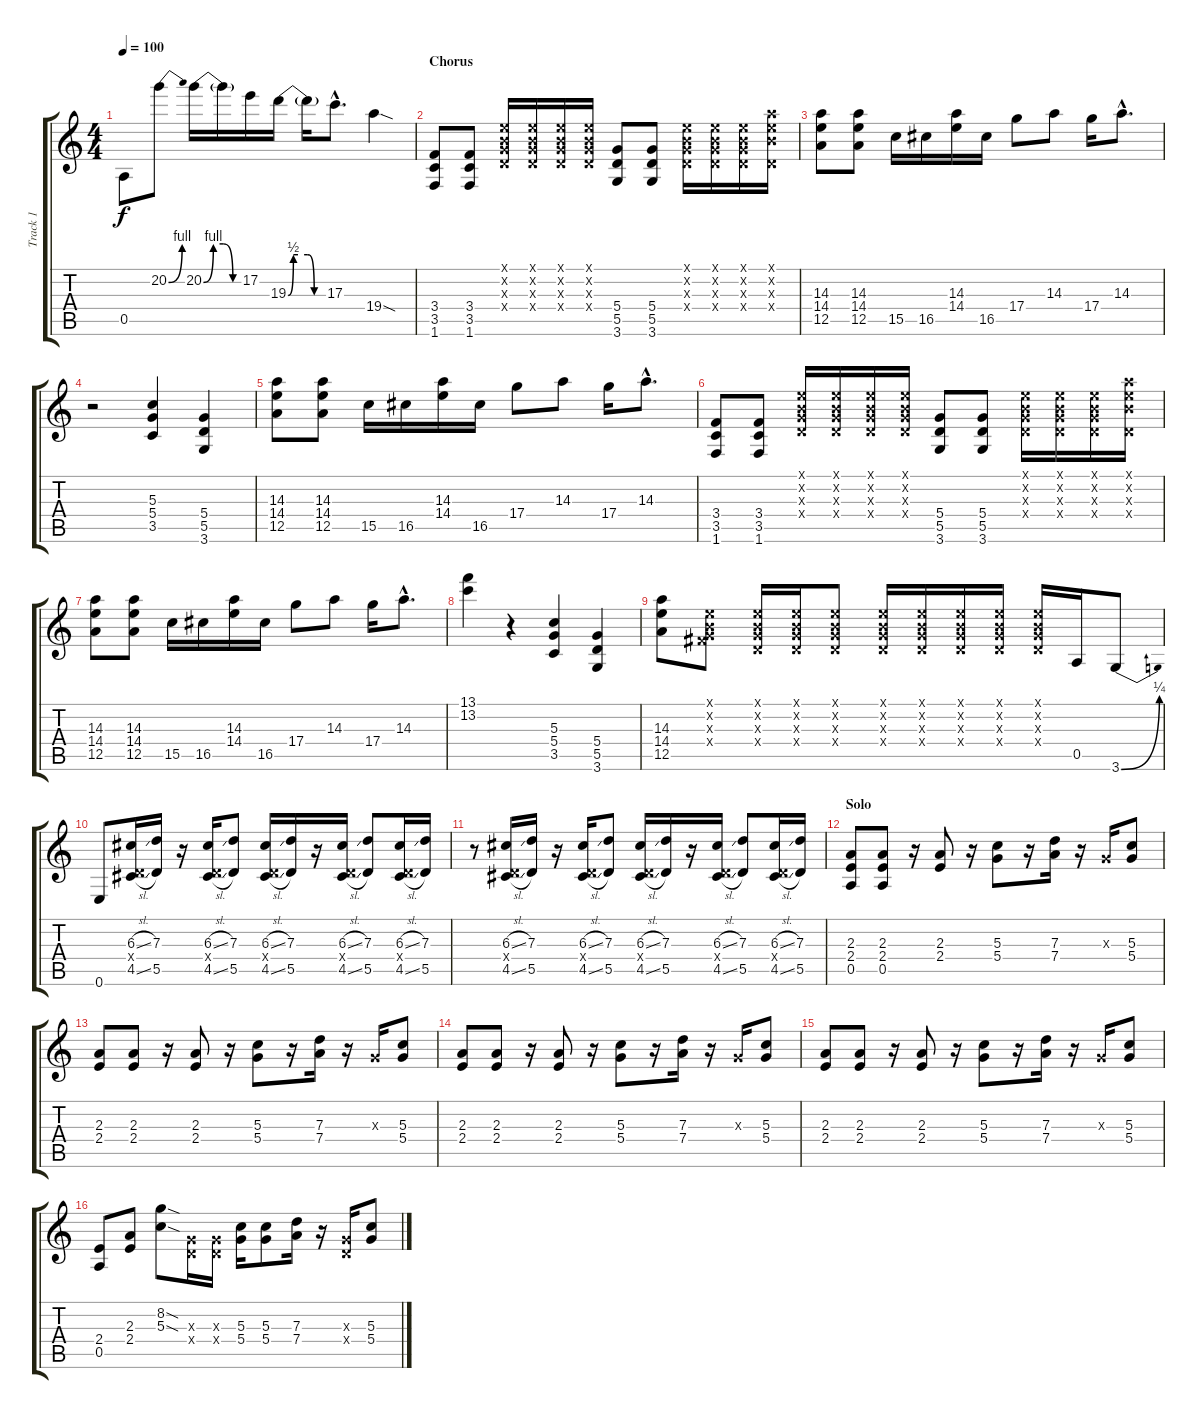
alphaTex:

\track ("Track 1" "Track 1") {instrument overdrivenguitar}
\staff {score tabs}
\tuning (E4 B3 G3 D3 A2 E2) {hide}
\ts (4 4)
\tempo 100
\clef g2
\ks c
0.5.8{dy f} 20.2{be (bend 0 0 60 4)}.8 20.2{be (custom 0 0 15 4 30 4 45 0 60 0)}.16 20.2{t}.16 17.2.16 19.3{be (custom 0 0 8 2 15 2 30 2 40 0 60 0)}.16 19.3{t}.16 17.3{hac}.8{d} 19.4{sod}.4 |
\section ("" "Chorus")
(3.4 3.5 1.6).8 (3.4 3.5 1.6).8 (0.1{x} 0.2{x} 0.3{x} 0.4{x}).16 (0.1{x} 0.2{x} 0.3{x} 0.4{x}).16 (0.1{x} 0.2{x} 0.3{x} 0.4{x}).16 (0.1{x} 0.2{x} 0.3{x} 0.4{x}).16 (5.4 5.5 3.6).8 (5.4 5.5 3.6).8 (0.1{x} 0.2{x} 0.3{x} 0.4{x}).16 (0.1{x} 0.2{x} 0.3{x} 0.4{x}).16 (0.1{x} 0.2{x} 0.3{x} 0.4{x}).16 (0.1{x} 0.2{x} 14.3{x} 0.4{x}).16 |
(14.3 14.4 12.5).8 (14.3 14.4 12.5).8 15.5.16 16.5.16 (14.3 14.4).16 16.5.16 17.4.8 14.3.8 17.4.16 14.3{hac}.8{d} |
r.2 (5.3 5.4 3.5).4 (5.4 5.5 3.6).4 |
(14.3 14.4 12.5).8 (14.3 14.4 12.5).8 15.5.16 16.5.16 (14.3 14.4).16 16.5.16 17.4.8 14.3.8 17.4.16 14.3{hac}.8{d} |
(3.4 3.5 1.6).8 (3.4 3.5 1.6).8 (0.1{x} 0.2{x} 0.3{x} 0.4{x}).16 (0.1{x} 0.2{x} 0.3{x} 0.4{x}).16 (0.1{x} 0.2{x} 0.3{x} 0.4{x}).16 (0.1{x} 0.2{x} 0.3{x} 0.4{x}).16 (5.4 5.5 3.6).8 (5.4 5.5 3.6).8 (0.1{x} 0.2{x} 0.3{x} 0.4{x}).16 (0.1{x} 0.2{x} 0.3{x} 0.4{x}).16 (0.1{x} 0.2{x} 0.3{x} 0.4{x}).16 (0.1{x} 0.2{x} 14.3{x} 0.4{x}).16 |
(14.3 14.4 12.5).8 (14.3 14.4 12.5).8 15.5.16 16.5.16 (14.3 14.4).16 16.5.16 17.4.8 14.3.8 17.4.16 14.3{hac}.8{d} |
(13.1 13.2).4 r.4 (5.3 5.4 3.5).4 (5.4 5.5 3.6).4 |
(14.3 14.4 12.5).8 (0.1{x} 0.2{x} 0.3{x} 4.4{x}).8 (0.1{x} 0.2{x} 0.3{x} 0.4{x}).16 (0.1{x} 0.2{x} 0.3{x} 0.4{x}).16 (0.1{x} 0.2{x} 0.3{x} 0.4{x}).8 (0.1{x} 0.2{x} 0.3{x} 0.4{x}).16 (0.1{x} 0.2{x} 0.3{x} 0.4{x}).16 (0.1{x} 0.2{x} 0.3{x} 0.4{x}).16 (0.1{x} 0.2{x} 0.3{x} 0.4{x}).16 (0.1{x} 0.2{x} 0.3{x} 0.4{x}).16 0.5.16 3.6{be (bend 0 0 60 1)}.8 |
0.6.8 (6.3{sl} 0.4{x} 4.5{sl}).16 (7.3 5.5).16 r.16 (6.3{sl} 0.4{x} 4.5{sl}).16 (7.3 5.5).8 (6.3{sl} 0.4{x} 4.5{sl}).16 (7.3 5.5).16 r.16 (6.3{sl} 0.4{x} 4.5{sl}).16 (7.3 5.5).8 (6.3{sl} 0.4{x} 4.5{sl}).16 (7.3 5.5).16 |
r.8 (6.3{sl} 0.4{x} 4.5{sl}).16 (7.3 5.5).16 r.16 (6.3{sl} 0.4{x} 4.5{sl}).16 (7.3 5.5).8 (6.3{sl} 0.4{x} 4.5{sl}).16 (7.3 5.5).16 r.16 (6.3{sl} 0.4{x} 4.5{sl}).16 (7.3 5.5).8 (6.3{sl} 0.4{x} 4.5{sl}).16 (7.3 5.5).16 |
\section ("" "Solo")
(2.3 2.4 0.5).8 (2.3 2.4 0.5).8 r.16 (2.3 2.4).8 r.16 (5.3 5.4).8 r.16 (7.3 7.4).16 r.16 0.3{x}.16 (5.3 5.4).8 |
(2.3 2.4).8 (2.3 2.4).8 r.16 (2.3 2.4).8 r.16 (5.3 5.4).8 r.16 (7.3 7.4).16 r.16 0.3{x}.16 (5.3 5.4).8 |
(2.3 2.4).8 (2.3 2.4).8 r.16 (2.3 2.4).8 r.16 (5.3 5.4).8 r.16 (7.3 7.4).16 r.16 0.3{x}.16 (5.3 5.4).8 |
(2.3 2.4).8 (2.3 2.4).8 r.16 (2.3 2.4).8 r.16 (5.3 5.4).8 r.16 (7.3 7.4).16 r.16 0.3{x}.16 (5.3 5.4).8 |
(2.4 0.5).8 (2.3 2.4).8 (8.2{sod} 5.3{sod}).8 (0.3{x} 0.4{x}).16 (0.3{x} 0.4{x}).16 (5.3 5.4).16 (5.3 5.4).8 (7.3 7.4).16 r.16 (0.3{x} 0.4{x}).16 (5.3 5.4).8
